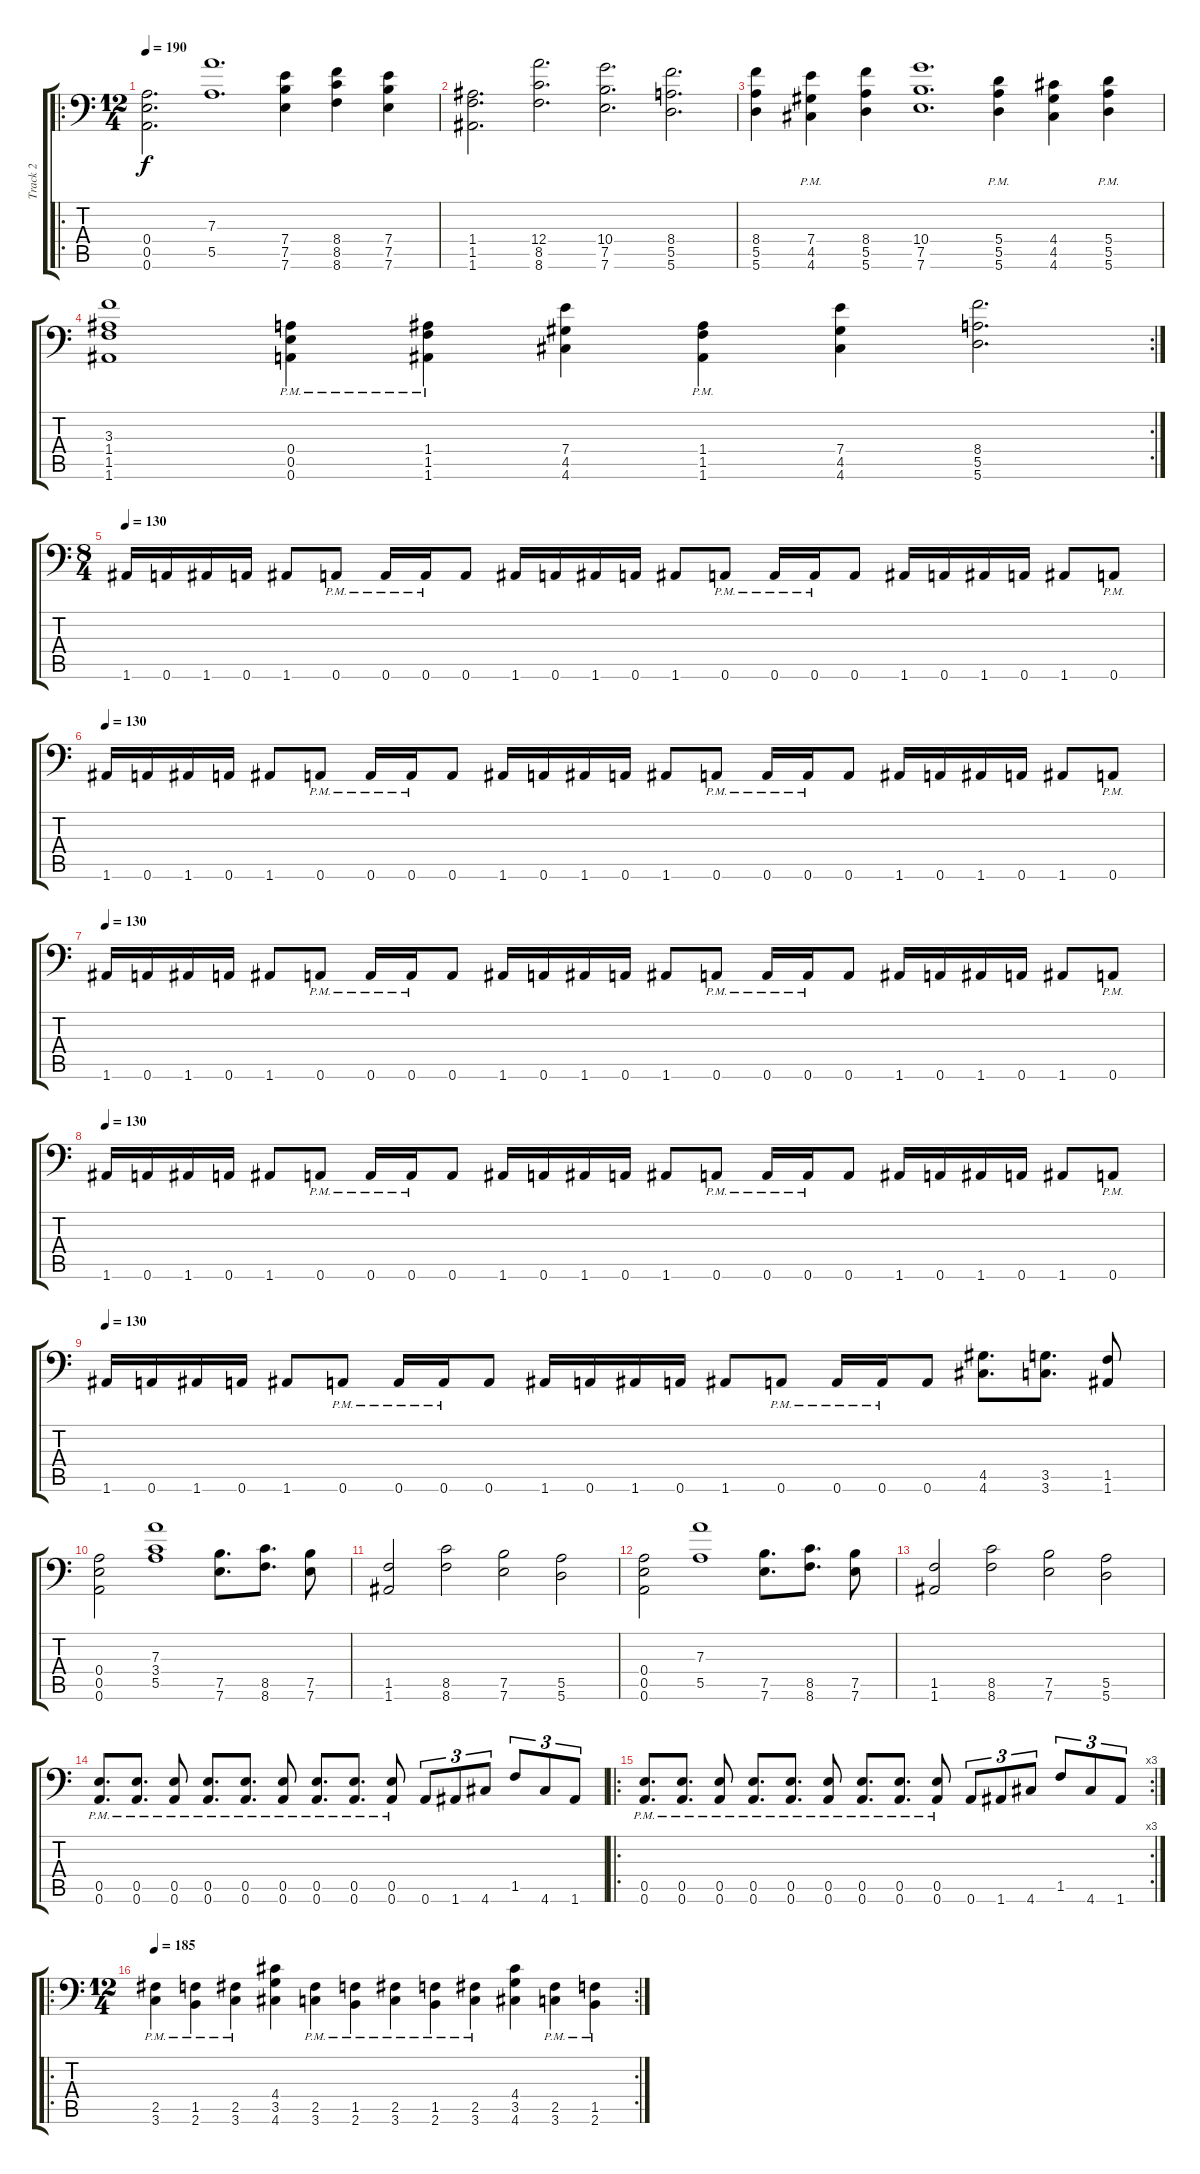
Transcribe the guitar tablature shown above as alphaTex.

\track ("Track 2" "Track 2") {instrument distortionguitar}
\staff {score tabs}
\tuning (B3 Gb3 D3 A2 E2 A1) {hide}
\ro
\ts (12 4)
\tempo 190
\clef f4
\ks c
(0.4 0.5 0.6).2{d dy f} (7.3 5.5).1{d} (7.4 7.5 7.6).4 (8.4 8.5 8.6).4 (7.4 7.5 7.6).4 |
(1.4 1.5 1.6).2{d} (12.4 8.5 8.6).2{d} (10.4 7.5 7.6).2{d} (8.4 5.5 5.6).2{d} |
(8.4 5.5 5.6).4 (7.4{pm} 4.5{pm} 4.6{pm}).4 (8.4 5.5 5.6).4 (10.4 7.5 7.6).1{d} (5.4{pm} 5.5{pm} 5.6{pm}).4 (4.4 4.5 4.6).4 (5.4{pm} 5.5{pm} 5.6{pm}).4 |
\rc 2
(3.3 1.4 1.5 1.6).1 (0.4{pm} 0.5{pm} 0.6{pm}).4 (1.4{pm} 1.5{pm} 1.6{pm}).4 (7.4 4.5 4.6).4 (1.4{pm} 1.5{pm} 1.6{pm}).4 (7.4 4.5 4.6).4 (8.4 5.5 5.6).2{d} |
\ts (8 4)
\tempo 130
1.6.16 0.6.16 1.6.16 0.6.16 1.6.8 0.6{pm}.8 0.6{pm}.16 0.6{pm}.16 0.6.8 1.6.16 0.6.16 1.6.16 0.6.16 1.6.8 0.6{pm}.8 0.6{pm}.16 0.6{pm}.16 0.6.8 1.6.16 0.6.16 1.6.16 0.6.16 1.6.8 0.6{pm}.8 |
\tempo 130
1.6.16 0.6.16 1.6.16 0.6.16 1.6.8 0.6{pm}.8 0.6{pm}.16 0.6{pm}.16 0.6.8 1.6.16 0.6.16 1.6.16 0.6.16 1.6.8 0.6{pm}.8 0.6{pm}.16 0.6{pm}.16 0.6.8 1.6.16 0.6.16 1.6.16 0.6.16 1.6.8 0.6{pm}.8 |
\tempo 130
1.6.16 0.6.16 1.6.16 0.6.16 1.6.8 0.6{pm}.8 0.6{pm}.16 0.6{pm}.16 0.6.8 1.6.16 0.6.16 1.6.16 0.6.16 1.6.8 0.6{pm}.8 0.6{pm}.16 0.6{pm}.16 0.6.8 1.6.16 0.6.16 1.6.16 0.6.16 1.6.8 0.6{pm}.8 |
\tempo 130
1.6.16 0.6.16 1.6.16 0.6.16 1.6.8 0.6{pm}.8 0.6{pm}.16 0.6{pm}.16 0.6.8 1.6.16 0.6.16 1.6.16 0.6.16 1.6.8 0.6{pm}.8 0.6{pm}.16 0.6{pm}.16 0.6.8 1.6.16 0.6.16 1.6.16 0.6.16 1.6.8 0.6{pm}.8 |
\tempo 130
1.6.16 0.6.16 1.6.16 0.6.16 1.6.8 0.6{pm}.8 0.6{pm}.16 0.6{pm}.16 0.6.8 1.6.16 0.6.16 1.6.16 0.6.16 1.6.8 0.6{pm}.8 0.6{pm}.16 0.6{pm}.16 0.6.8 (4.5 4.6).8{d} (3.5 3.6).8{d} (1.5 1.6).8 |
(0.4 0.5 0.6).2 (7.3 3.4 5.5).1 (7.5 7.6).8{d} (8.5 8.6).8{d} (7.5 7.6).8 |
(1.5 1.6).2 (8.5 8.6).2 (7.5 7.6).2 (5.5 5.6).2 |
(0.4 0.5 0.6).2 (7.3 5.5).1 (7.5 7.6).8{d} (8.5 8.6).8{d} (7.5 7.6).8 |
(1.5 1.6).2 (8.5 8.6).2 (7.5 7.6).2 (5.5 5.6).2 |
(0.5{pm} 0.6{pm}).8{d} (0.5{pm} 0.6{pm}).8{d} (0.5{pm} 0.6{pm}).8 (0.5{pm} 0.6{pm}).8{d} (0.5{pm} 0.6{pm}).8{d} (0.5{pm} 0.6{pm}).8 (0.5{pm} 0.6{pm}).8{d} (0.5{pm} 0.6{pm}).8{d} (0.5{pm} 0.6{pm}).8 0.6.8{tu (3 2)} 1.6.8{tu (3 2)} 4.6.8{tu (3 2)} 1.5.8{tu (3 2)} 4.6.8{tu (3 2)} 1.6.8{tu (3 2)} |
\ro
\rc 3
(0.5{pm} 0.6{pm}).8{d} (0.5{pm} 0.6{pm}).8{d} (0.5{pm} 0.6{pm}).8 (0.5{pm} 0.6{pm}).8{d} (0.5{pm} 0.6{pm}).8{d} (0.5{pm} 0.6{pm}).8 (0.5{pm} 0.6{pm}).8{d} (0.5{pm} 0.6{pm}).8{d} (0.5{pm} 0.6{pm}).8 0.6.8{tu (3 2)} 1.6.8{tu (3 2)} 4.6.8{tu (3 2)} 1.5.8{tu (3 2)} 4.6.8{tu (3 2)} 1.6.8{tu (3 2)} |
\ro
\rc 2
\ts (12 4)
\tempo 185
(2.5{pm} 3.6{pm}).4 (1.5{pm} 2.6{pm}).4 (2.5{pm} 3.6{pm}).4 (4.4 3.5 4.6).4 (2.5{pm} 3.6{pm}).4 (1.5{pm} 2.6{pm}).4 (2.5{pm} 3.6{pm}).4 (1.5{pm} 2.6{pm}).4 (2.5{pm} 3.6{pm}).4 (4.4 3.5 4.6).4 (2.5{pm} 3.6{pm}).4 (1.5{pm} 2.6{pm}).4
